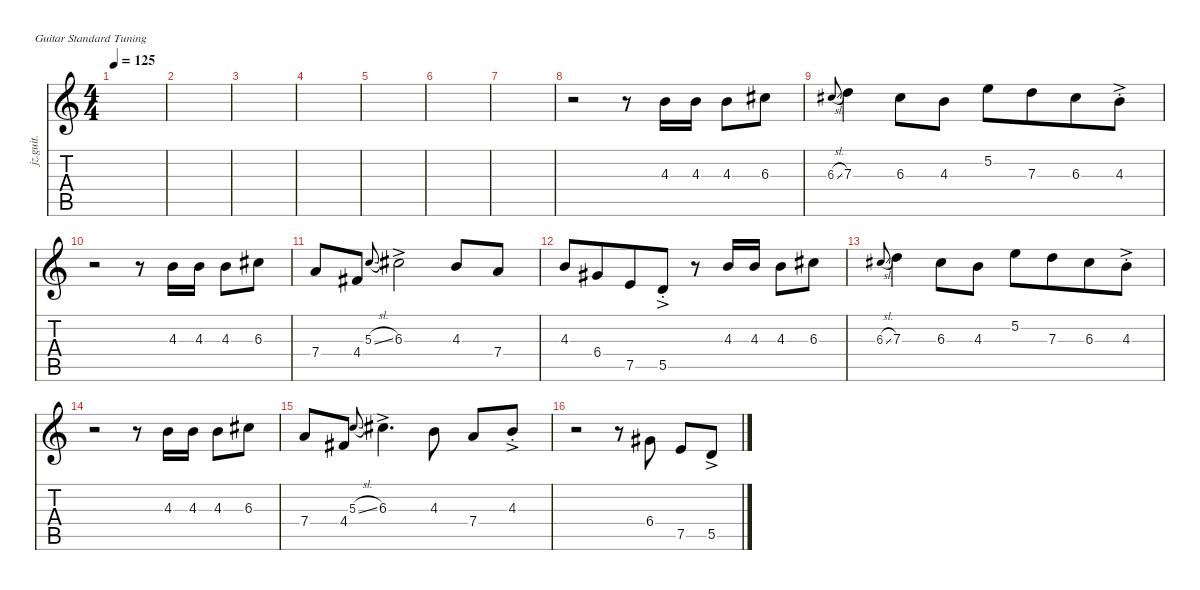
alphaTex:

\defaultSystemsLayout 4
\hideDynamics
\bracketExtendMode nobrackets
\otherSystemsTrackNameOrientation horizontal
\track ("Jazz Guitar" "jz.guit.") {instrument electricguitarjazz}
\staff {score tabs}
\tuning (E4 B3 G3 D3 A2 E2)
\ts (4 4)
\tempo 125
\clef g2
\ks c
|
|
|
|
|
|
|
r.2{beam Down} r.8{beam Down} 4.3.16{beam Up} 4.3.16{beam Up} 4.3.8{beam Down} 6.3{acc #}.8{beam Down} |
6.3{sl acc #}.8{gr onbeat beam Up} 7.3.4{beam Down} 6.3{acc #}.8{beam Down} 4.3.8{beam Down} 5.2.8{beam Down beam merge} 7.3.8{beam Down beam merge} 6.3{acc #}.8{beam Down beam merge} 4.3{ac st}.8{beam Down} |
r.2{beam Down} r.8{beam Down} 4.3.16{beam Up} 4.3.16{beam Up} 4.3.8{beam Down} 6.3{acc #}.8{beam Down} |
7.4.8{beam Up} 4.4{acc #}.8{beam Up} 5.3{sl}.8{gr onbeat beam Up} 6.3{ac acc #}.2{beam Down} 4.3.8{beam Up} 7.4.8{beam Up} |
4.3.8{beam Up beam merge} 6.4{acc #}.8{beam Up beam merge} 7.5.8{beam Up beam merge} 5.5{ac st}.8{beam Up} r.8{beam Up} 4.3.16{beam Up} 4.3.16{beam Up} 4.3.8{beam Down} 6.3{acc #}.8{beam Down} |
6.3{sl acc #}.8{gr onbeat beam Up} 7.3.4{beam Down} 6.3{acc #}.8{beam Down} 4.3.8{beam Down} 5.2.8{beam Down beam merge} 7.3.8{beam Down beam merge} 6.3{acc #}.8{beam Down beam merge} 4.3{ac st}.8{beam Down} |
r.2{beam Down} r.8{beam Down} 4.3.16{beam Up} 4.3.16{beam Up} 4.3.8{beam Down} 6.3{acc #}.8{beam Down} |
7.4.8{beam Up} 4.4{acc #}.8{beam Up} 5.3{sl}.8{gr onbeat beam Up} 6.3{ac acc #}.4{d beam Down} 4.3.8{beam Down} 7.4.8{beam Up} 4.3{ac st}.8{beam Up} |
r.2{beam Down} r.8{beam Down} 6.4{acc #}.8{beam Up} 7.5.8{beam Up} 5.5{ac}.8{beam Up}
